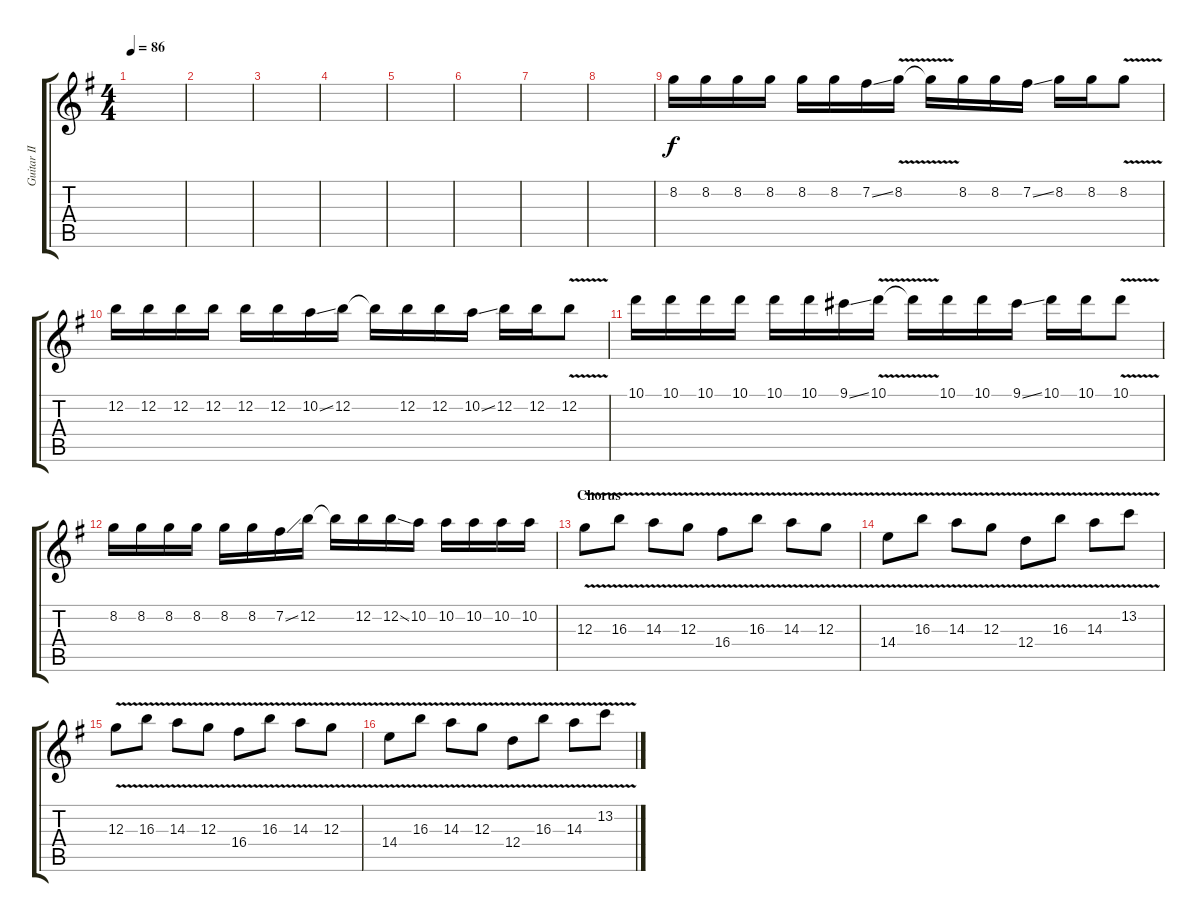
\track ("Guitar II" "Guitar II") {instrument distortionguitar}
\staff {score tabs}
\tuning (E4 B3 G3 D3 A2 E2) {hide}
\ts (4 4)
\tempo 86
\clef g2
\ks eminor
|
|
|
|
|
|
|
|
8.2.16 8.2.16 8.2.16 8.2.16 8.2.16 8.2.16 7.2{ss}.16 8.2{v}.16 8.2{t}.16 8.2.16 8.2.16 7.2{ss}.16 8.2.16 8.2.16 8.2{v}.8 |
12.2.16 12.2.16 12.2.16 12.2.16 12.2.16 12.2.16 10.2{ss}.16 12.2.16 12.2{t}.16 12.2.16 12.2.16 10.2{ss}.16 12.2.16 12.2.16 12.2{v}.8 |
10.1.16 10.1.16 10.1.16 10.1.16 10.1.16 10.1.16 9.1{ss}.16 10.1{v}.16 10.1{t}.16 10.1.16 10.1.16 9.1{ss}.16 10.1.16 10.1.16 10.1{v}.8 |
8.2.16 8.2.16 8.2.16 8.2.16 8.2.16 8.2.16 7.2{ss}.16 12.2.16 12.2{t}.16 12.2.16 12.2{ss}.16 10.2.16 10.2.16 10.2.16 10.2.16 10.2.16 |
\section ("" "Chorus")
12.3{v}.8 16.3{v}.8 14.3{v}.8 12.3{v}.8 16.4{v}.8 16.3{v}.8 14.3{v}.8 12.3{v}.8 |
14.4{v}.8 16.3{v}.8 14.3{v}.8 12.3{v}.8 12.4{v}.8 16.3{v}.8 14.3{v}.8 13.2{v}.8 |
12.3{v}.8 16.3{v}.8 14.3{v}.8 12.3{v}.8 16.4{v}.8 16.3{v}.8 14.3{v}.8 12.3{v}.8 |
14.4{v}.8 16.3{v}.8 14.3{v}.8 12.3{v}.8 12.4{v}.8 16.3{v}.8 14.3{v}.8 13.2{v}.8
